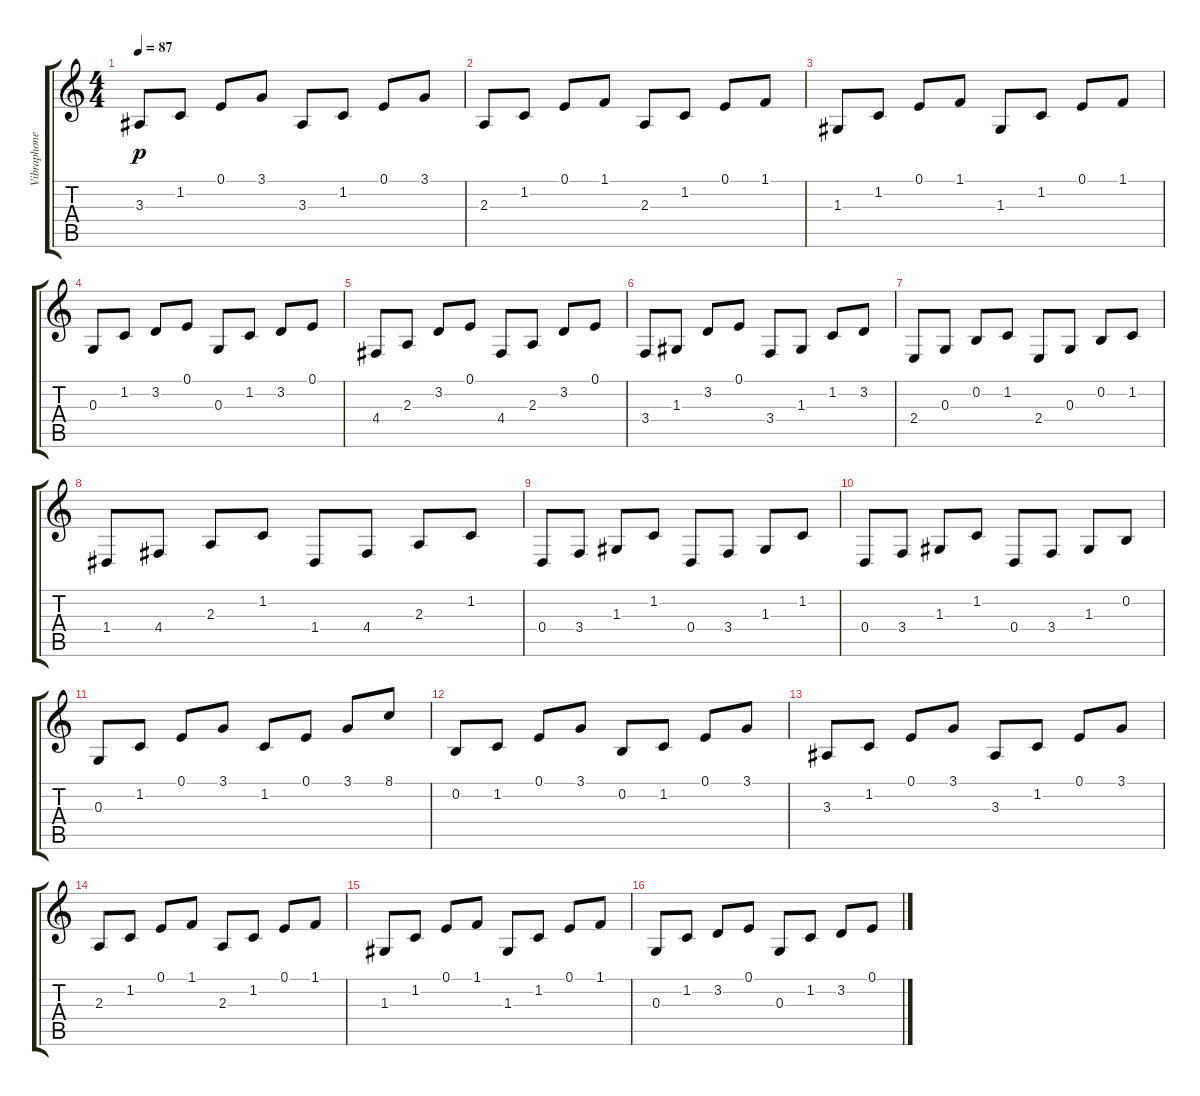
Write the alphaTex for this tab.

\track ("Vibraphone" "Vibraphone") {instrument vibraphone}
\staff {score tabs}
\tuning (E4 B3 G3 D3 A2 E2) {hide}
\ts (4 4)
\tempo 87
\clef g2
\ks c
3.3.8{dy p} 1.2.8 0.1.8 3.1.8 3.3.8 1.2.8 0.1.8 3.1.8 |
2.3.8 1.2.8 0.1.8 1.1.8 2.3.8 1.2.8 0.1.8 1.1.8 |
1.3.8 1.2.8 0.1.8 1.1.8 1.3.8 1.2.8 0.1.8 1.1.8 |
0.3.8 1.2.8 3.2.8 0.1.8 0.3.8 1.2.8 3.2.8 0.1.8 |
4.4.8 2.3.8 3.2.8 0.1.8 4.4.8 2.3.8 3.2.8 0.1.8 |
3.4.8 1.3.8 3.2.8 0.1.8 3.4.8 1.3.8 1.2.8 3.2.8 |
2.4.8 0.3.8 0.2.8 1.2.8 2.4.8 0.3.8 0.2.8 1.2.8 |
1.4.8 4.4.8 2.3.8 1.2.8 1.4.8 4.4.8 2.3.8 1.2.8 |
0.4.8 3.4.8 1.3.8 1.2.8 0.4.8 3.4.8 1.3.8 1.2.8 |
0.4.8 3.4.8 1.3.8 1.2.8 0.4.8 3.4.8 1.3.8 0.2.8 |
0.3.8 1.2.8 0.1.8 3.1.8 1.2.8 0.1.8 3.1.8 8.1.8 |
0.2.8 1.2.8 0.1.8 3.1.8 0.2.8 1.2.8 0.1.8 3.1.8 |
3.3.8 1.2.8 0.1.8 3.1.8 3.3.8 1.2.8 0.1.8 3.1.8 |
2.3.8 1.2.8 0.1.8 1.1.8 2.3.8 1.2.8 0.1.8 1.1.8 |
1.3.8 1.2.8 0.1.8 1.1.8 1.3.8 1.2.8 0.1.8 1.1.8 |
0.3.8 1.2.8 3.2.8 0.1.8 0.3.8 1.2.8 3.2.8 0.1.8
